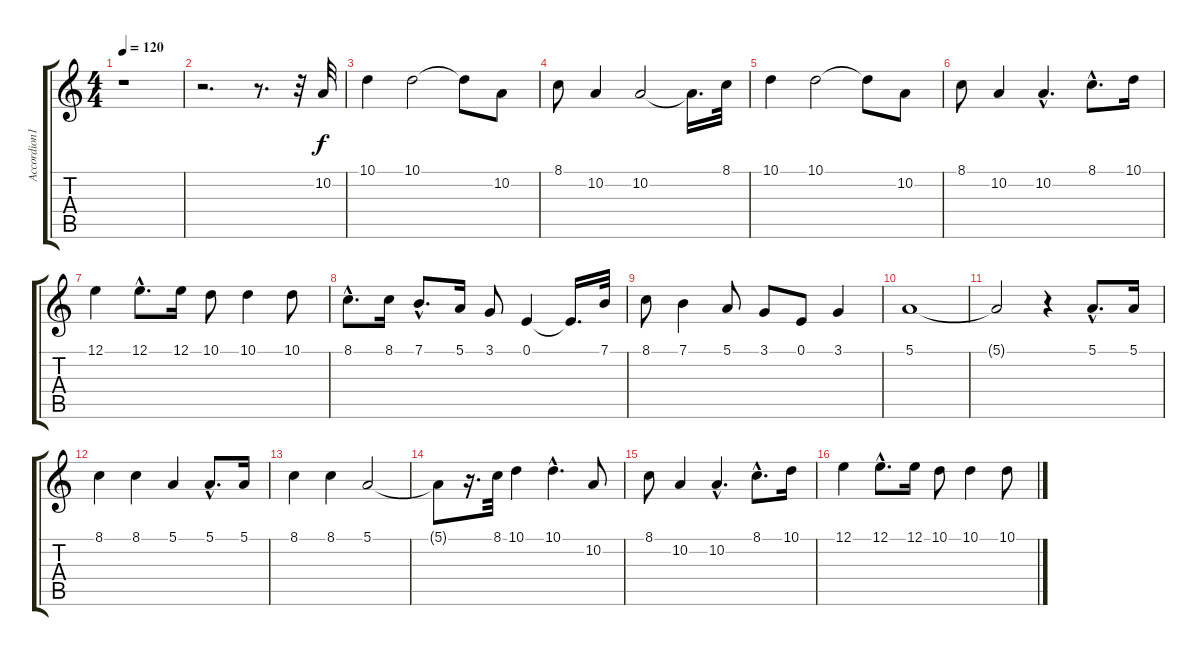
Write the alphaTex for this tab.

\track ("Accordion1" "Accordion1") {instrument tangoaccordion}
\staff {score tabs}
\tuning (E4 B3 G3 D3 A2 E2) {hide}
\ts (4 4)
\tempo 120
\clef g2
\ks c
r.1{dy f instrument tangoaccordion} |
r.2{d} r.8{d} r.32 10.2.32 |
10.1.4 10.1.2 10.1{t}.8 10.2.8 |
8.1.8 10.2.4 10.2.2 10.2{t}.16{d} 8.1.32 |
10.1.4 10.1.2 10.1{t}.8 10.2.8 |
8.1.8 10.2.4 10.2{hac}.4{d} 8.1{hac}.8{d} 10.1.16 |
12.1.4 12.1{hac}.8{d} 12.1.16 10.1.8 10.1.4 10.1.8 |
8.1{hac}.8{d} 8.1.16 7.1{hac}.8{d} 5.1.16 3.1.8 0.1.4 0.1{t}.16{d} 7.1.32 |
8.1.8 7.1.4 5.1.8 3.1.8 0.1.8 3.1.4 |
5.1.1 |
5.1{t}.2 r.4 5.1{hac}.8{d} 5.1.16 |
8.1.4 8.1.4 5.1.4 5.1{hac}.8{d} 5.1.16 |
8.1.4 8.1.4 5.1.2 |
5.1{t}.8 r.16{d} 8.1.32 10.1.4 10.1{hac}.4{d} 10.2.8 |
8.1.8 10.2.4 10.2{hac}.4{d} 8.1{hac}.8{d} 10.1.16 |
12.1.4 12.1{hac}.8{d} 12.1.16 10.1.8 10.1.4 10.1.8
